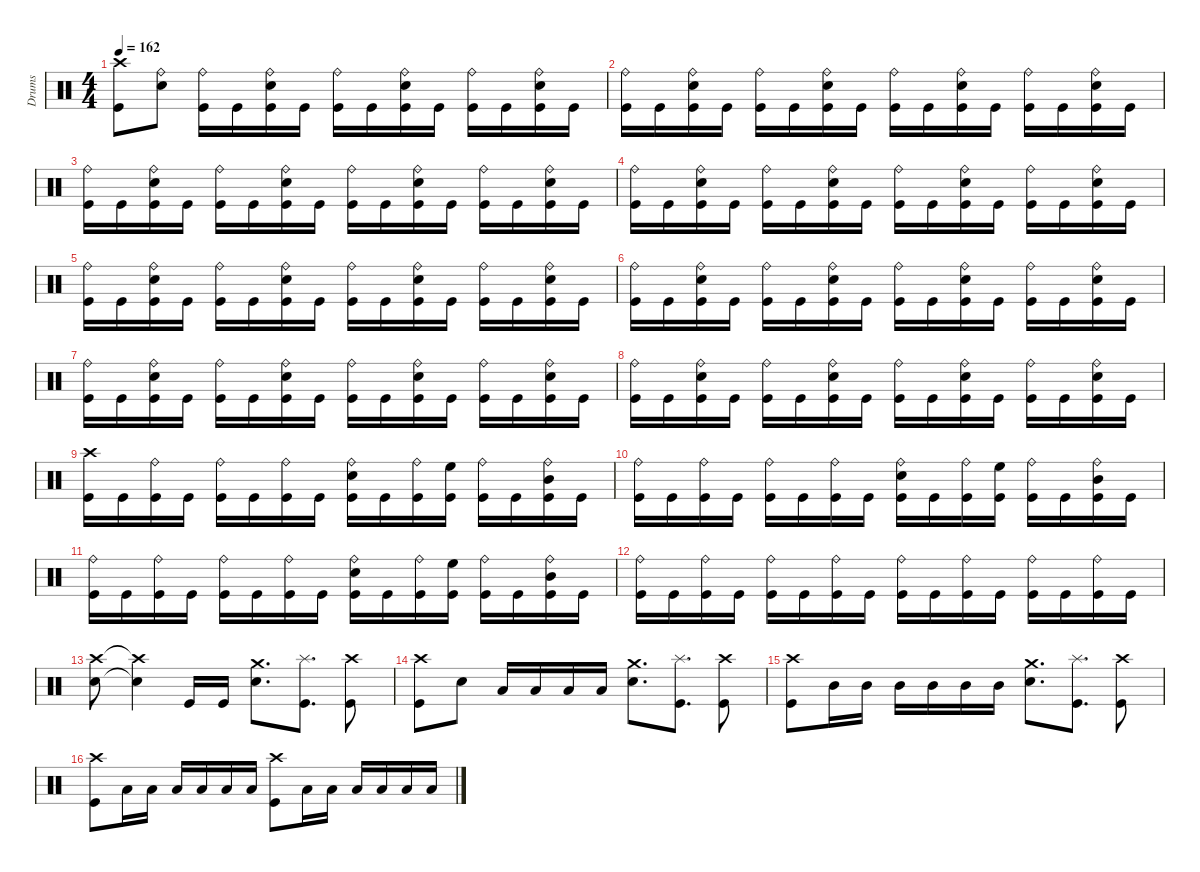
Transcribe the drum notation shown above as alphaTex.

\defaultSystemsLayout 4
\hideDynamics
\bracketExtendMode nobrackets
\track ("Drums - Nick Menza" "Drums") {instrument percussion}
\staff {score}
\articulation defaults
\ts (4 4)
\tempo 162
\clef neutral
\ks c
("Kick (hit)" "Crash high (hit)").8{dy mf} ("Ride (bell)" "Snare (hit) 2").8 ("Kick (hit)" "Ride (bell)").16 "Kick (hit)".16 ("Kick (hit)" "Ride (bell)" "Snare (hit) 2").16 "Kick (hit)".16 ("Kick (hit)" "Ride (bell)").16 "Kick (hit)".16 ("Kick (hit)" "Ride (bell)" "Snare (hit) 2").16 "Kick (hit)".16 ("Kick (hit)" "Ride (bell)").16 "Kick (hit)".16 ("Kick (hit)" "Ride (bell)" "Snare (hit) 2").16 "Kick (hit)".16 |
("Kick (hit)" "Ride (bell)").16 "Kick (hit)".16 ("Kick (hit)" "Ride (bell)" "Snare (hit) 2").16 "Kick (hit)".16 ("Kick (hit)" "Ride (bell)").16 "Kick (hit)".16 ("Kick (hit)" "Ride (bell)" "Snare (hit) 2").16 "Kick (hit)".16 ("Kick (hit)" "Ride (bell)").16 "Kick (hit)".16 ("Kick (hit)" "Ride (bell)" "Snare (hit) 2").16 "Kick (hit)".16 ("Kick (hit)" "Ride (bell)").16 "Kick (hit)".16 ("Kick (hit)" "Ride (bell)" "Snare (hit) 2").16 "Kick (hit)".16 |
("Kick (hit)" "Ride (bell)").16 "Kick (hit)".16 ("Kick (hit)" "Ride (bell)" "Snare (hit) 2").16 "Kick (hit)".16 ("Kick (hit)" "Ride (bell)").16 "Kick (hit)".16 ("Kick (hit)" "Ride (bell)" "Snare (hit) 2").16 "Kick (hit)".16 ("Kick (hit)" "Ride (bell)").16 "Kick (hit)".16 ("Kick (hit)" "Ride (bell)" "Snare (hit) 2").16 "Kick (hit)".16 ("Kick (hit)" "Ride (bell)").16 "Kick (hit)".16 ("Kick (hit)" "Ride (bell)" "Snare (hit) 2").16 "Kick (hit)".16 |
("Kick (hit)" "Ride (bell)").16 "Kick (hit)".16 ("Kick (hit)" "Ride (bell)" "Snare (hit) 2").16 "Kick (hit)".16 ("Kick (hit)" "Ride (bell)").16 "Kick (hit)".16 ("Kick (hit)" "Ride (bell)" "Snare (hit) 2").16 "Kick (hit)".16 ("Kick (hit)" "Ride (bell)").16 "Kick (hit)".16 ("Kick (hit)" "Ride (bell)" "Snare (hit) 2").16 "Kick (hit)".16 ("Kick (hit)" "Ride (bell)").16 "Kick (hit)".16 ("Kick (hit)" "Ride (bell)" "Snare (hit) 2").16 "Kick (hit)".16 |
("Kick (hit)" "Ride (bell)").16 "Kick (hit)".16 ("Kick (hit)" "Ride (bell)" "Snare (hit) 2").16 "Kick (hit)".16 ("Kick (hit)" "Ride (bell)").16 "Kick (hit)".16 ("Kick (hit)" "Ride (bell)" "Snare (hit) 2").16 "Kick (hit)".16 ("Kick (hit)" "Ride (bell)").16 "Kick (hit)".16 ("Kick (hit)" "Ride (bell)" "Snare (hit) 2").16 "Kick (hit)".16 ("Kick (hit)" "Ride (bell)").16 "Kick (hit)".16 ("Kick (hit)" "Ride (bell)" "Snare (hit) 2").16 "Kick (hit)".16 |
("Kick (hit)" "Ride (bell)").16 "Kick (hit)".16 ("Kick (hit)" "Ride (bell)" "Snare (hit) 2").16 "Kick (hit)".16 ("Kick (hit)" "Ride (bell)").16 "Kick (hit)".16 ("Kick (hit)" "Ride (bell)" "Snare (hit) 2").16 "Kick (hit)".16 ("Kick (hit)" "Ride (bell)").16 "Kick (hit)".16 ("Kick (hit)" "Ride (bell)" "Snare (hit) 2").16 "Kick (hit)".16 ("Kick (hit)" "Ride (bell)").16 "Kick (hit)".16 ("Kick (hit)" "Ride (bell)" "Snare (hit) 2").16 "Kick (hit)".16 |
("Kick (hit)" "Ride (bell)").16 "Kick (hit)".16 ("Kick (hit)" "Ride (bell)" "Snare (hit) 2").16 "Kick (hit)".16 ("Kick (hit)" "Ride (bell)").16 "Kick (hit)".16 ("Kick (hit)" "Ride (bell)" "Snare (hit) 2").16 "Kick (hit)".16 ("Kick (hit)" "Ride (bell)").16 "Kick (hit)".16 ("Kick (hit)" "Ride (bell)" "Snare (hit) 2").16 "Kick (hit)".16 ("Kick (hit)" "Ride (bell)").16 "Kick (hit)".16 ("Kick (hit)" "Ride (bell)" "Snare (hit) 2").16 "Kick (hit)".16 |
("Kick (hit)" "Ride (bell)").16 "Kick (hit)".16 ("Kick (hit)" "Ride (bell)" "Snare (hit) 2").16 "Kick (hit)".16 ("Kick (hit)" "Ride (bell)").16 "Kick (hit)".16 ("Kick (hit)" "Ride (bell)" "Snare (hit) 2").16 "Kick (hit)".16 ("Kick (hit)" "Ride (bell)").16 "Kick (hit)".16 ("Kick (hit)" "Ride (bell)" "Snare (hit) 2").16 "Kick (hit)".16 ("Kick (hit)" "Ride (bell)").16 "Kick (hit)".16 ("Kick (hit)" "Ride (bell)" "Snare (hit) 2").16 "Kick (hit)".16 |
("Kick (hit)" "Crash high (hit)").16 "Kick (hit)".16 ("Kick (hit)" "Ride (bell)").16 "Kick (hit)".16 ("Kick (hit)" "Ride (bell)").16 "Kick (hit)".16 ("Kick (hit)" "Ride (bell)").16 "Kick (hit)".16 ("Kick (hit)" "Ride (bell)" "Snare (hit) 2").16 "Kick (hit)".16 ("Kick (hit)" "Ride (bell)").16 ("Kick (hit)" "High Floor Tom (hit)").16 ("Kick (hit)" "Ride (bell)").16 "Kick (hit)".16 ("Kick (hit)" "Ride (bell)" "Mid Tom (hit)").16 "Kick (hit)".16 |
("Kick (hit)" "Ride (bell)").16 "Kick (hit)".16 ("Kick (hit)" "Ride (bell)").16 "Kick (hit)".16 ("Kick (hit)" "Ride (bell)").16 "Kick (hit)".16 ("Kick (hit)" "Ride (bell)").16 "Kick (hit)".16 ("Kick (hit)" "Ride (bell)" "Snare (hit) 2").16 "Kick (hit)".16 ("Kick (hit)" "Ride (bell)").16 ("Kick (hit)" "High Floor Tom (hit)").16 ("Kick (hit)" "Ride (bell)").16 "Kick (hit)".16 ("Kick (hit)" "Ride (bell)" "Mid Tom (hit)").16 "Kick (hit)".16 |
("Kick (hit)" "Ride (bell)").16 "Kick (hit)".16 ("Kick (hit)" "Ride (bell)").16 "Kick (hit)".16 ("Kick (hit)" "Ride (bell)").16 "Kick (hit)".16 ("Kick (hit)" "Ride (bell)").16 "Kick (hit)".16 ("Kick (hit)" "Ride (bell)" "Snare (hit) 2").16 "Kick (hit)".16 ("Kick (hit)" "Ride (bell)").16 ("Kick (hit)" "High Floor Tom (hit)").16 ("Kick (hit)" "Ride (bell)").16 "Kick (hit)".16 ("Kick (hit)" "Ride (bell)" "Mid Tom (hit)").16 "Kick (hit)".16 |
("Kick (hit)" "Ride (bell)").16 "Kick (hit)".16 ("Kick (hit)" "Ride (bell)").16 "Kick (hit)".16 ("Kick (hit)" "Ride (bell)").16 "Kick (hit)".16 ("Kick (hit)" "Ride (bell)").16 "Kick (hit)".16 ("Kick (hit)" "Ride (bell)").16 "Kick (hit)".16 ("Kick (hit)" "Ride (bell)").16 "Kick (hit)".16 ("Kick (hit)" "Ride (bell)").16 "Kick (hit)".16 ("Kick (hit)" "Ride (bell)").16 "Kick (hit)".16 |
("Snare (hit) 2" "Crash high (hit)").8 ("Snare (hit) 2"{t} "Crash high (hit)"{t}).4{dy f} "Kick (hit)".16{dy mf} "Kick (hit)".16 ("Crash medium (hit)" "Snare (hit) 2").8{d} ("Kick (hit)" "Splash (hit)").8{d} ("Kick (hit)" "Crash high (hit)").8 |
("Kick (hit)" "Crash high (hit)").8 "Snare (hit) 2".8 "Low Tom (hit)".16 "Low Tom (hit)".16 "Low Tom (hit)".16 "Low Tom (hit)".16 ("Crash medium (hit)" "Snare (hit) 2").8{d} ("Kick (hit)" "Splash (hit)").8{d} ("Kick (hit)" "Crash high (hit)").8 |
("Kick (hit)" "Crash high (hit)").8 "Mid Tom (hit)".16 "Mid Tom (hit)".16 "Mid Tom (hit)".16 "Mid Tom (hit)".16 "Mid Tom (hit)".16 "Mid Tom (hit)".16 ("Crash medium (hit)" "Snare (hit) 2").8{d} ("Kick (hit)" "Splash (hit)").8{d} ("Kick (hit)" "Crash high (hit)").8 |
("Kick (hit)" "Crash high (hit)").8 "Low Tom (hit)".16 "Low Tom (hit)".16 "Low Tom (hit)".16 "Low Tom (hit)".16 "Low Tom (hit)".16 "Low Tom (hit)".16 ("Kick (hit)" "Crash high (hit)").8 "Low Tom (hit)".16 "Low Tom (hit)".16 "Low Tom (hit)".16 "Low Tom (hit)".16 "Low Tom (hit)".16 "Low Tom (hit)".16
